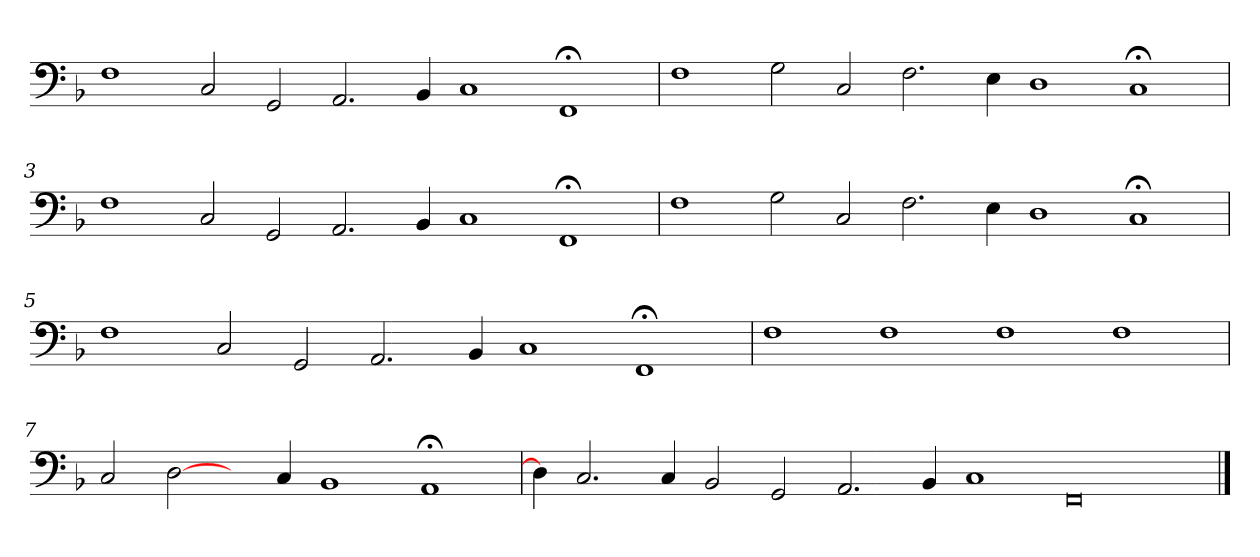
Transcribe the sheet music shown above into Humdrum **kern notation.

**kern
*part1
*staff1
*clefF4
*k[b-]
=1
1F
2C/
2GG/
2.AA/
4BB-/
1C
1FF;<
=2
1F
2G\
2C/
2.F\
4E\
1D
1C;<
=3
1F
2C/
2GG/
2.AA/
4BB-/
1C
1FF;<
=4
1F
2G\
2C/
2.F\
4E\
1D
1C;<
=5
1F
2C/
2GG/
2.AA/
4BB-/
1C
1FF;<
=6
1F
1F
1F
1F
=7
2C/
[2D\
4ryy
4C/
1BB-
1AA;<
=8
4D\]
2.C/
4C/
2BB-/
2GG/
2.AA/
4BB-/
1C
0FF
==
*-
